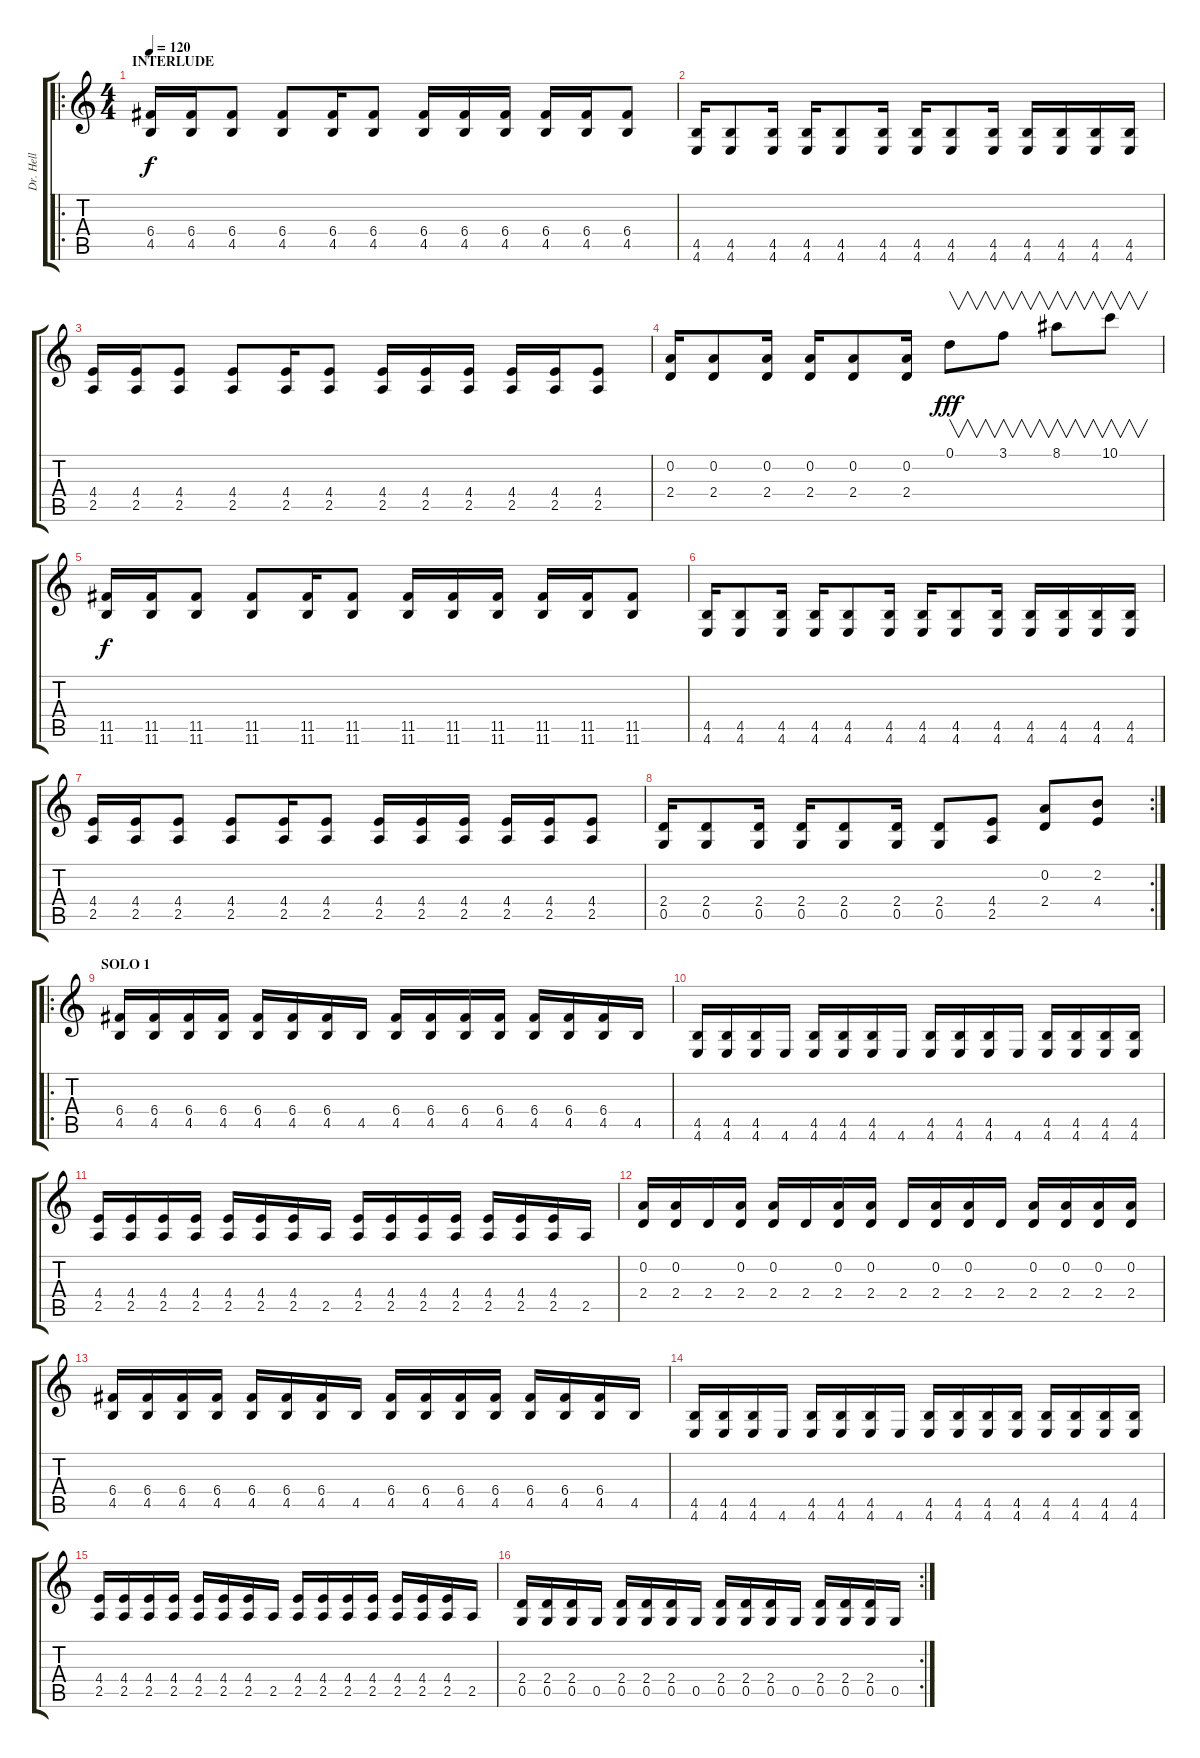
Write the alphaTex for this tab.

\track ("Dr. Hell" "Dr. Hell") {instrument distortionguitar}
\staff {score tabs}
\tuning (D4 A3 F3 C3 G2 C2) {hide}
\ro
\ts (4 4)
\section ("" "INTERLUDE")
\tempo 120
\clef g2
\ks c
(6.4 4.5).16{dy f} (6.4 4.5).16 (6.4 4.5).8 (6.4 4.5).8 (6.4 4.5).16 (6.4 4.5).8 (6.4 4.5).16 (6.4 4.5).16 (6.4 4.5).16 (6.4 4.5).16 (6.4 4.5).16 (6.4 4.5).8 |
(4.5 4.6).16 (4.5 4.6).8 (4.5 4.6).16 (4.5 4.6).16 (4.5 4.6).8 (4.5 4.6).16 (4.5 4.6).16 (4.5 4.6).8 (4.5 4.6).16 (4.5 4.6).16 (4.5 4.6).16 (4.5 4.6).16 (4.5 4.6).16 |
(4.4 2.5).16 (4.4 2.5).16 (4.4 2.5).8 (4.4 2.5).8 (4.4 2.5).16 (4.4 2.5).8 (4.4 2.5).16 (4.4 2.5).16 (4.4 2.5).16 (4.4 2.5).16 (4.4 2.5).16 (4.4 2.5).8 |
(0.2 2.4).16 (0.2 2.4).8 (0.2 2.4).16 (0.2 2.4).16 (0.2 2.4).8 (0.2 2.4).16 0.1.8{v dy fff instrument guitarharmonics} 3.1.8{v} 8.1.8{v} 10.1.8{v} |
(11.5 11.6).16{dy f instrument distortionguitar} (11.5 11.6).16 (11.5 11.6).8 (11.5 11.6).8 (11.5 11.6).16 (11.5 11.6).8 (11.5 11.6).16 (11.5 11.6).16 (11.5 11.6).16 (11.5 11.6).16 (11.5 11.6).16 (11.5 11.6).8 |
(4.5 4.6).16 (4.5 4.6).8 (4.5 4.6).16 (4.5 4.6).16 (4.5 4.6).8 (4.5 4.6).16 (4.5 4.6).16 (4.5 4.6).8 (4.5 4.6).16 (4.5 4.6).16 (4.5 4.6).16 (4.5 4.6).16 (4.5 4.6).16 |
(4.4 2.5).16 (4.4 2.5).16 (4.4 2.5).8 (4.4 2.5).8 (4.4 2.5).16 (4.4 2.5).8 (4.4 2.5).16 (4.4 2.5).16 (4.4 2.5).16 (4.4 2.5).16 (4.4 2.5).16 (4.4 2.5).8 |
\rc 2
(2.4 0.5).16 (2.4 0.5).8 (2.4 0.5).16 (2.4 0.5).16 (2.4 0.5).8 (2.4 0.5).16 (2.4 0.5).8 (4.4 2.5).8 (0.2 2.4).8 (2.2 4.4).8 |
\ro
\section ("" "SOLO 1")
(6.4 4.5).16{volume 16 balance 8 instrument distortionguitar} (6.4 4.5).16 (6.4 4.5).16 (6.4 4.5).16 (6.4 4.5).16 (6.4 4.5).16 (6.4 4.5).16 4.5.16 (6.4 4.5).16 (6.4 4.5).16 (6.4 4.5).16 (6.4 4.5).16 (6.4 4.5).16 (6.4 4.5).16 (6.4 4.5).16 4.5.16 |
(4.5 4.6).16 (4.5 4.6).16 (4.5 4.6).16 4.6.16 (4.5 4.6).16 (4.5 4.6).16 (4.5 4.6).16 4.6.16 (4.5 4.6).16 (4.5 4.6).16 (4.5 4.6).16 4.6.16 (4.5 4.6).16 (4.5 4.6).16 (4.5 4.6).16 (4.5 4.6).16 |
(4.4 2.5).16 (4.4 2.5).16 (4.4 2.5).16 (4.4 2.5).16 (4.4 2.5).16 (4.4 2.5).16 (4.4 2.5).16 2.5.16 (4.4 2.5).16 (4.4 2.5).16 (4.4 2.5).16 (4.4 2.5).16 (4.4 2.5).16 (4.4 2.5).16 (4.4 2.5).16 2.5.16 |
(0.2 2.4).16 (0.2 2.4).16 2.4.16 (0.2 2.4).16 (0.2 2.4).16 2.4.16 (0.2 2.4).16 (0.2 2.4).16 2.4.16 (0.2 2.4).16 (0.2 2.4).16 2.4.16 (0.2 2.4).16 (0.2 2.4).16 (0.2 2.4).16 (0.2 2.4).16 |
(6.4 4.5).16 (6.4 4.5).16 (6.4 4.5).16 (6.4 4.5).16 (6.4 4.5).16 (6.4 4.5).16 (6.4 4.5).16 4.5.16 (6.4 4.5).16 (6.4 4.5).16 (6.4 4.5).16 (6.4 4.5).16 (6.4 4.5).16 (6.4 4.5).16 (6.4 4.5).16 4.5.16 |
(4.5 4.6).16 (4.5 4.6).16 (4.5 4.6).16 4.6.16 (4.5 4.6).16 (4.5 4.6).16 (4.5 4.6).16 4.6.16 (4.5 4.6).16 (4.5 4.6).16 (4.5 4.6).16 (4.5 4.6).16 (4.5 4.6).16 (4.5 4.6).16 (4.5 4.6).16 (4.5 4.6).16 |
(4.4 2.5).16 (4.4 2.5).16 (4.4 2.5).16 (4.4 2.5).16 (4.4 2.5).16 (4.4 2.5).16 (4.4 2.5).16 2.5.16 (4.4 2.5).16 (4.4 2.5).16 (4.4 2.5).16 (4.4 2.5).16 (4.4 2.5).16 (4.4 2.5).16 (4.4 2.5).16 2.5.16 |
\rc 2
(2.4 0.5).16 (2.4 0.5).16 (2.4 0.5).16 0.5.16 (2.4 0.5).16 (2.4 0.5).16 (2.4 0.5).16 0.5.16 (2.4 0.5).16 (2.4 0.5).16 (2.4 0.5).16 0.5.16 (2.4 0.5).16 (2.4 0.5).16 (2.4 0.5).16 0.5.16
